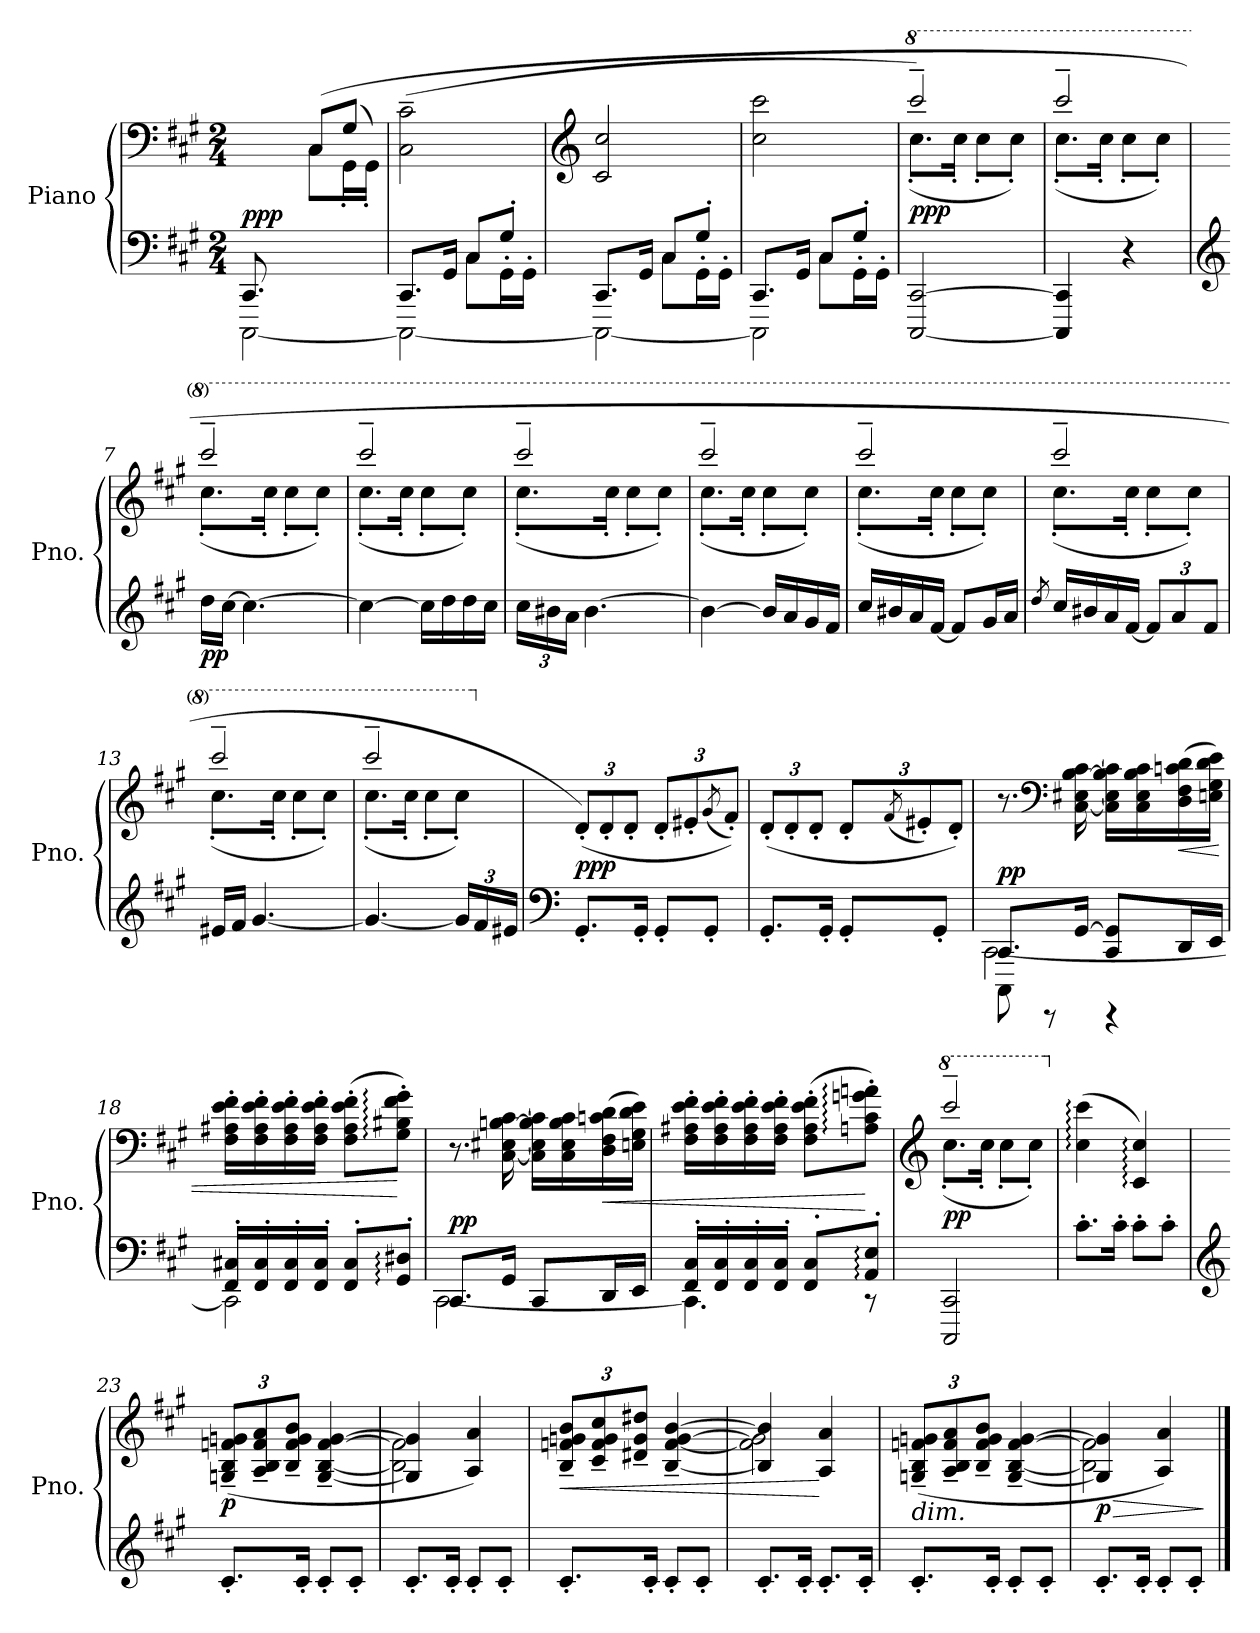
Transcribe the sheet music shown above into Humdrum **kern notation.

**kern	**kern	**dynam
*part1	*part1	*part1
*staff2	*staff1	*staff1/2
*I"Piano	*	*
*I'Pno.	*	*
*clefF4	*clefF4	*
*k[f#c#g#]	*k[f#c#g#]	*
*M2/4	*M2/4	*
*MM60	*MM60	*
=1	=1	=1
*^	*^	*
*	*	*	*^	*
!	!	!	!	!	!LO:DY:a=2
8.CC#/L	[2CCC#\	4ryy	4ryy	8.ryy	ppp
16ryy	.	.	.	16GG#\Jk	.
4ryy	.	(<8C#/L	8C#\L	4ryy	.
.	.	(8G#/J	16GG#'\L	.	.
.	.	.	16GG#'\JJ)	.	.
*	*	*v	*v	*v	*
=2	=2	=2	=2
*	*^	*	*
8.CC#/L	2CCC#\_	4ryy	(>2C#\~ 2c#\~	.
16GG#/Jk	.	.	.	.
8C#/L	.	8C#\L	.	.
8G#'/J	.	16GG#'\L	.	.
.	.	16GG#'\JJ	.	.
=3	=3	=3	=3	=3
*	*	*	*clefG2	*
8.CC#/L	2CCC#\_	4ryy	2c#/ 2cc#/	.
16GG#/Jk	.	.	.	.
8C#/L	.	8C#\L	.	.
8G#'/J	.	16GG#'\L	.	.
.	.	16GG#'\JJ	.	.
=4	=4	=4	=4	=4
8.CC#/L	2CCC#\]	4ryy	2cc#\ 2ccc#\	.
16GG#/Jk	.	.	.	.
8C#/L	.	8C#\L	.	.
8G#'/J	.	16GG#'\L	.	.
.	.	16GG#'\JJ	.	.
*v	*v	*v	*	*
=5	=5	=5
*	*8va	*
*^	*^	*
*	*^	*	*	*
!	!	!	!	!	!LO:DY:b
*v	*v	*v	*	*	*
[2CCC#/ [2CC#/	2cccc#~/)	(<8.ccc#'\L	ppp
.	.	16ccc#'\Jk	.
.	.	8ccc#'\L	.
.	.	8ccc#'\J)	.
=6	=6	=6	=6
4CCC#/] 4CC#/]	2cccc#~/	(<8.ccc#'\L	.
.	.	16ccc#'\Jk	.
4r	.	8ccc#'\L	.
.	.	8ccc#'\J)	.
=7	=7	=7	=7
*clefG2	*	*	*
!	!	!	!LO:DY:b=2
16dd\LL	2cccc#~/	(<8.ccc#'\L	pp
[16cc#\JJ	.	.	.
4.cc#\_	.	.	.
.	.	16ccc#'\Jk	.
.	.	8ccc#'\L	.
.	.	8ccc#'\J)	.
!!LO:LB:g=z	!!
=8	=8	=8	=8
4cc#\_	2cccc#~/	(<8.ccc#'\L	.
.	.	16ccc#'\Jk	.
16cc#\LL]	.	8ccc#'\L	.
16dd\	.	.	.
16dd\	.	8ccc#'\J)	.
16cc#\JJ	.	.	.
=9	=9	=9	=9
*Xbrackettup	*	*	*
24cc#\LL	2cccc#~/	(<8.ccc#'\L	.
24b#X\	.	.	.
24a\JJ	.	.	.
[4.b#\	.	.	.
.	.	16ccc#'\Jk	.
.	.	8ccc#'\L	.
.	.	8ccc#'\J)	.
=10	=10	=10	=10
4b#\_	2cccc#~/	(<8.ccc#'\L	.
.	.	16ccc#'\Jk	.
16b#/LL]	.	8ccc#'\L	.
16a/	.	.	.
16g#/	.	8ccc#'\J)	.
16f#/JJ	.	.	.
=11	=11	=11	=11
16cc#/LL	2cccc#~/	(<8.ccc#'\L	.
16b#X/	.	.	.
16a/	.	.	.
[16f#/JJ	.	16ccc#'\Jk	.
8f#/L]	.	8ccc#'\L	.
16g#/L	.	8ccc#'\J)	.
16a/JJ	.	.	.
=12	=12	=12	=12
8qdd/	.	.	.
16cc#/LL	2cccc#~/	(<8.ccc#'\L	.
16b#X/	.	.	.
16a/	.	.	.
[16f#/JJ	.	16ccc#'\Jk	.
12f#/L]	.	8ccc#'\L	.
12a/	.	.	.
.	.	8ccc#'\J)	.
12f#/J	.	.	.
!!LO:LB:g=z	!!
=13	=13	=13	=13
(>16e#X/LL	2cccc#~/	(<8.ccc#'\L	.
16f#/JJ	.	.	.
[4.g#/	.	.	.
.	.	16ccc#'\Jk	.
.	.	8ccc#'\L	.
.	.	8ccc#'\J)	.
=14	=14	=14	=14
4.g#/_	2cccc#~/	(<8.ccc#'\L	.
.	.	16ccc#'\Jk	.
.	.	8ccc#'\L	.
24g#/LL]	.	8ccc#'\J)	.
24f#/	.	.	.
24e#X/JJ	.	.	.
*	*v	*v	*
=15	=15	=15
*clefF4	*	*
*	*X8va	*
*	*Xbrackettup	*
!	!	!LO:DY:b
8.GG#'/L	(<12d'/L)	ppp
.	12d'/	.
.	12d'/J	.
16GG#'/Jk	.	.
8GG#'/L	12d'/L	.
.	12e#X'/	.
8GG#'/J	.	.
.	(<8qg#/	.
.	12f#'/J))	.
=16	=16	=16
8.GG#'/L	(<12d'/L	.
.	12d'/	.
.	12d'/J	.
16GG#'/Jk	.	.
8GG#'/L	12d'/L	.
.	(<8qf#/	.
.	12e#X'/)	.
8GG#'/J	.	.
.	12d'/J)	.
!!LO:LB:g=z
=17	=17	=17
*^	*	*
*	*^	*	*
!	!	!	!	!LO:DY:a=2
8.CC#/L	[2CC#\	8CCC#\	8.r	pp
.	.	8rEEEE	.	.
*	*	*	*clefF4	*
[16GG#/Jk	.	.	[16C#\ [16E#X\ [16B\ [16c#\	.
8CC#/ 8GG#/]L	.	4rEEEE	16C#\] 16E#\] 16B\] 16c#\]LL	.
.	.	.	16C#\ 16E#\ 16B\ 16c#\	.
!	!	!	!	!LO:HP:b
16DD/L	.	.	(>16D\ 16F#\ 16cn\ 16d\	<
16EE/JJ	.	.	16En\ 16G#\ 16d\ 16e\JJ)	.
*	*v	*v	*	*
=18	=18	=18	=18
16FF#/' 16C#X/'LL	2CC#\]	16F#\' 16A#X\' 16e\' 16f#\'LL	.
16FF#/' 16C#/'	.	16F#\' 16A#\' 16e\' 16f#\'	.
16FF#/' 16C#/'	.	16F#\' 16A#\' 16e\' 16f#\'	.
16FF#/' 16C#/'JJ	.	16F#\' 16A#\' 16e\' 16f#\'JJ	.
8FF#/' 8C#/'L	.	(>8F#\' 8A#\' 8e\' 8f#\'L	.
8GG#/:' 8D#X/:'J	.	8G#\:' 8B#X\:' 8f#\:' 8g#\:'J)	[
=19	=19	=19	=19
!	!	!	!LO:DY:a=2
8.CC#/L	[2CC#\	8.r	pp
16GG#/Jk	.	[16C#\ [16E#X\ [16Bn\ [16c#\	.
8CC#/L	.	16C#\] 16E#\] 16B\] 16c#\]LL	.
.	.	16C#\ 16E#\ 16B\ 16c#\	.
!	!	!	!LO:HP:b
16DD/L	.	(>16D\ 16F#\ 16cn\ 16d\	<
16EE/JJ	.	16En\ 16G#\ 16d\ 16e\JJ)	.
!!LO:LB:g=z
=20	=20	=20	=20
16FF#/' 16C#/'LL	4.CC#\]	16F#\' 16A#X\' 16e\' 16f#\'LL	.
16FF#/' 16C#/'	.	16F#\' 16A#\' 16e\' 16f#\'	.
16FF#/' 16C#/'	.	16F#\' 16A#\' 16e\' 16f#\'	.
16FF#/' 16C#/'JJ	.	16F#\' 16A#\' 16e\' 16f#\'JJ	.
8FF#/' 8C#/'L	.	(>8F#\' 8A#\' 8e\' 8f#\'L	.
8AA/:' 8E/:'J	8r	8An\:' 8c#\:' 8gn\:' 8an\:'J)	[
*v	*v	*	*
=21	=21	=21
*	*clefG2	*
*	*8va	*
*^	*^	*
!	!	!	!	!LO:DY:b
*v	*v	*	*	*
2CCC#/ 2CC#/	2cccc#~/	(<8.ccc#'\L	pp
.	.	16ccc#'\Jk	.
.	.	8ccc#'\L	.
.	.	8ccc#'\J)	.
*	*v	*v	*
=22	=22	=22
*	*X8va	*
8.c#'\L	(>4cc#\: 4ccc#\:	.
16c#'\Jk	.	.
8c#'\L	4c#/: 4cc#/:)	.
8c#'\J	.	.
=23	=23	=23
*clefG2	*	*
!	!	!LO:DY:b
8.c#'/L	(>12Gn/~ 12B/~ 12fn/~ 12gn/~L	p
.	12A/~ 12B/~ 12f/~ 12a/~	.
.	12B/~ 12f/~ 12g/~ 12b/~J	.
16c#'/Jk	.	.
8c#'/L	[4G/~ [4B/~ [4f/~ [4g/~	.
8c#'/J	.	.
=24	=24	=24
*	*^	*
8.c#'/L	4G/] 4g/]	2B\] 2f\]	.
16c#'/Jk	.	.	.
8c#'/L	4A/ 4a/)	.	.
8c#'/J	.	.	.
*	*v	*v	*
!!LO:PB:g=z
=25	=25	=25
!	!	!LO:HP:b
8.c#'/L	12B/~ 12fn/~ 12gn/~ 12b/~L	<
.	12c#/~ 12f/~ 12g/~ 12cc#/~	.
.	12d#X/~ 12g/~ 12dd#X/~J	.
16c#'/Jk	.	.
8c#'/L	[4B/~ [4f/~ [4g/~ [4b/~	.
8c#'/J	.	.
=26	=26	=26
*	*^	*
8.c#'/L	4B/] 4b/]	2f\] 2g\]	.
16c#'/Jk	.	.	.
8.c#'/L	4A/ 4a/	.	[
16c#'/Jk	.	.	.
*	*v	*v	*
=27	=27	=27
!	!LO:TX:b:i:t=dim.	!
8.c#'/L	(>12Gn/~ 12B/~ 12fn/~ 12gn/~L	.
.	12A/~ 12B/~ 12f/~ 12a/~	.
.	12B/~ 12f/~ 12g/~ 12b/~J	.
16c#'/Jk	.	.
8c#'/L	[4G/~ [4B/~ [4f/~ [4g/~	.
8c#'/J	.	.
=28	=28	=28
!	!	!LO:HP:b
*	*^	*
!	!	!	!LO:DY:n=1:b
8.c#'/L	4G/] 4g/]	2B\] 2f\]	> p
16c#'/Jk	.	.	.
8c#'/L	4A/ 4a/)	.	.
8c#'/J	.	.	.
*	*v	*v	*
.	.	]
==	==	==
*-	*-	*-
